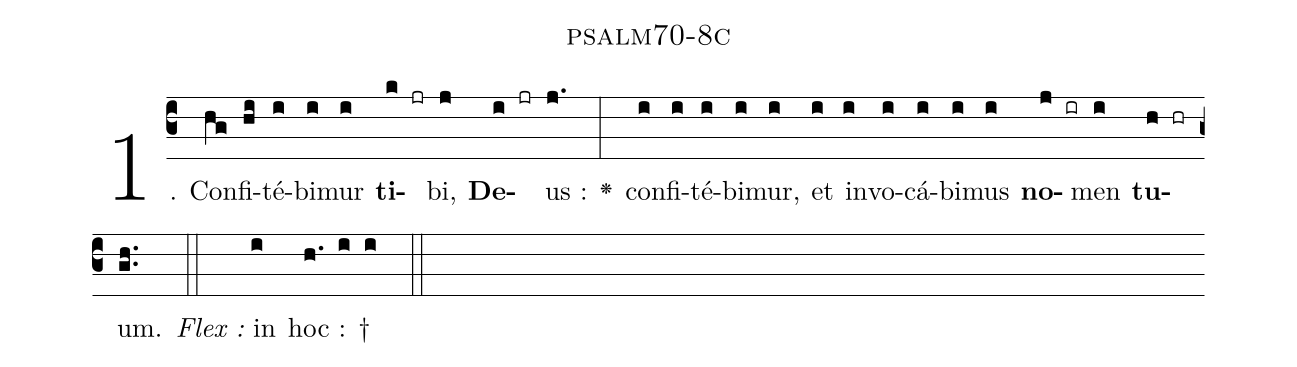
name: psalm70-8c;
%%
(c3)1. C{o}n(hg)fi(hi)té(i)bi(i)mur(i) <b>ti</b>(k jr)bi,(j) <b>De</b>(i jr)us :(j.) <v>\greheightstar</v>(:) con(i)fi(i)té(i)bi(i)mur,(i) et(i) in(i)vo(i)cá(i)bi(i)mus(i) <b>no</b>(j ir)men(i) <b>tu</b>(h hr)um.(gh..) (::)
<i>Flex~:</i>~%
%hoc(i)
{i}n(i) hoc : †(h. i i ::)
